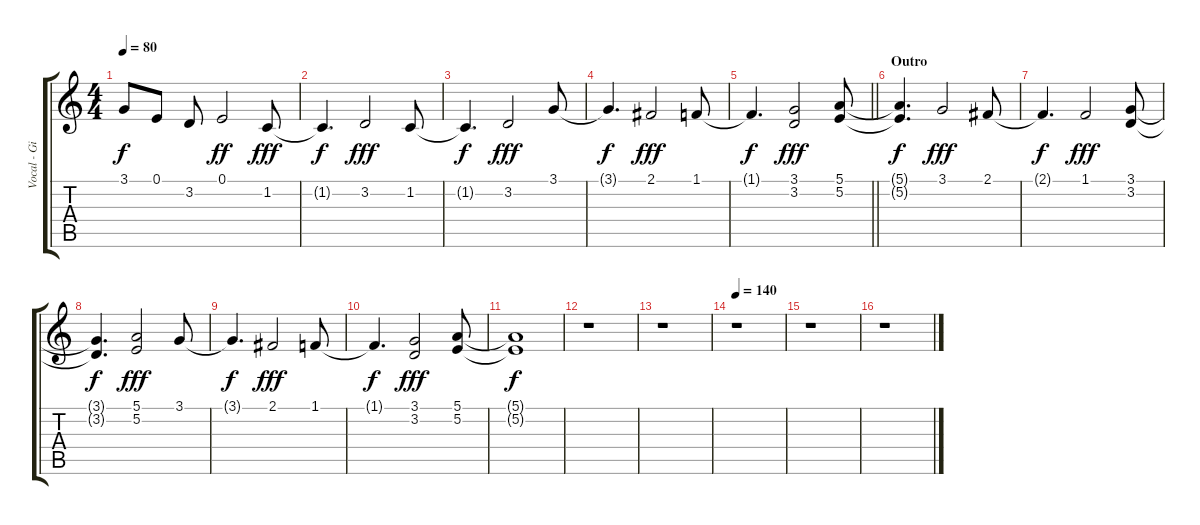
\track ("Vocal - Gillan" "Vocal - Gi") {instrument voiceoohs}
\staff {score tabs}
\tuning (E4 B3 G3 D3 A2 E2) {hide}
\ts (4 4)
\tempo 80
\clef g2
\ks c
3.1{t}.8{dy f} 0.1.8 3.2.8 0.1.2{dy ff} 1.2.8{dy fff} |
1.2{t}.4{d dy f} 3.2.2{dy fff} 1.2.8 |
1.2{t}.4{d dy f} 3.2.2{dy fff} 3.1.8 |
3.1{t}.4{d dy f} 2.1.2{dy fff} 1.1.8 |
\barLineRight lightlight
1.1{t}.4{d dy f} (3.1 3.2).2{dy fff} (5.1 5.2).8 |
\section ("" "Outro")
(5.1{t} 5.2{t}).4{d dy f} 3.1.2{dy fff} 2.1.8 |
2.1{t}.4{d dy f} 1.1.2{dy fff} (3.1 3.2).8 |
(3.1{t} 3.2{t}).4{d dy f} (5.1 5.2).2{dy fff} 3.1.8 |
3.1{t}.4{d dy f} 2.1.2{dy fff} 1.1.8 |
1.1{t}.4{d dy f} (3.1 3.2).2{dy fff} (5.1 5.2).8 |
(5.1{t} 5.2{t}).1{dy f} |
r.1 |
r.1 |
\tempo 140
r.1 |
r.1 |
r.1
